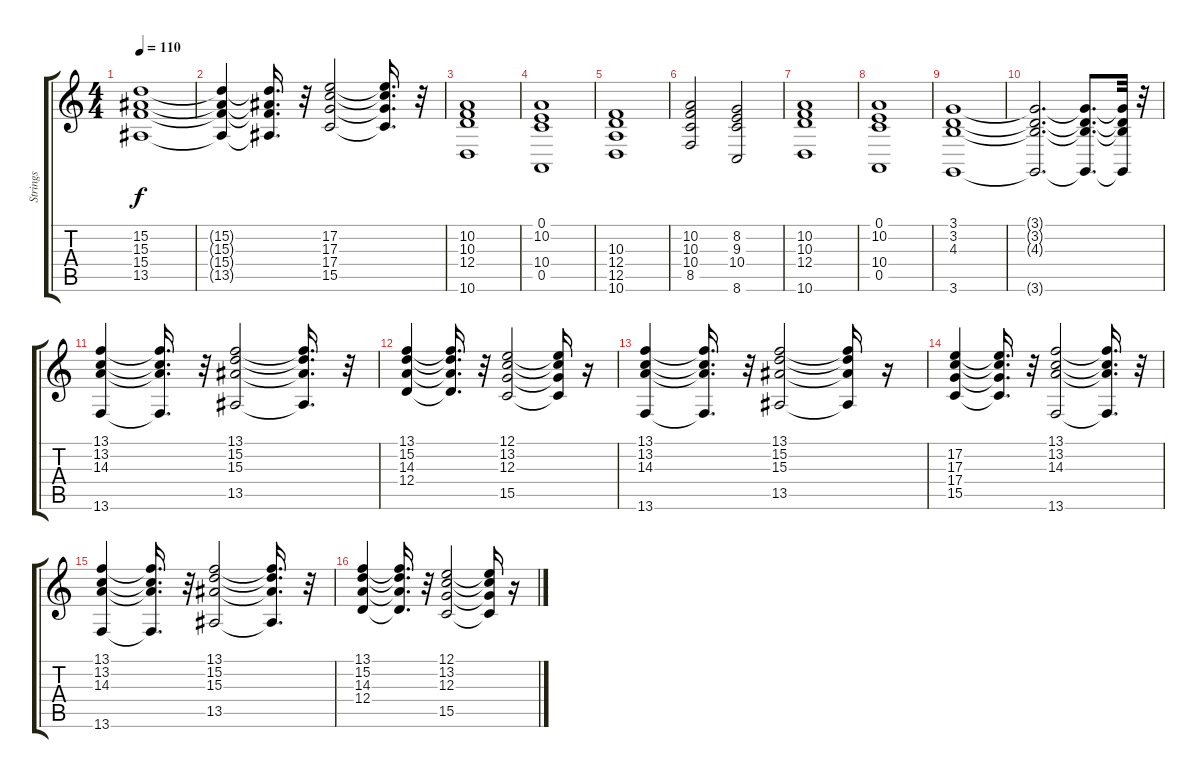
\track ("Strings             " "Strings   ") {instrument stringensemble1}
\staff {score tabs}
\tuning (E4 B3 G3 D3 A2 E2) {hide}
\ts (4 4)
\tempo 110
\clef g2
\ks c
(15.2 15.3 15.4 13.5).1{dy f} |
(15.2{t} 15.3{t} 15.4{t} 13.5{t}).4 (15.2{t} 15.3{t} 15.4{t} 13.5{t}).16{d} r.32 (17.2 17.3 17.4 15.5).2 (17.2{t} 17.3{t} 17.4{t} 15.5{t}).16{d} r.32 |
(10.2 10.3 12.4 10.6).1 |
(0.1 10.2 10.4 0.5).1 |
(10.3 12.4 12.5 10.6).1 |
(10.2 10.3 10.4 8.5).2 (8.2 9.3 10.4 8.6).2 |
(10.2 10.3 12.4 10.6).1 |
(0.1 10.2 10.4 0.5).1 |
(3.1 3.2 4.3 3.6).1 |
(3.1{t} 3.2{t} 4.3{t} 3.6{t}).2{d} (3.1{t} 3.2{t} 4.3{t} 3.6{t}).8{d} (3.1{t} 3.2{t} 4.3{t} 3.6{t}).32 r.32 |
(13.1 13.2 14.3 13.6).4 (13.1{t} 13.2{t} 14.3{t} 13.6{t}).16{d} r.32 (13.1 15.2 15.3 13.5).2 (13.1{t} 15.2{t} 15.3{t} 13.5{t}).16{d} r.32 |
(13.1 15.2 14.3 12.4).4 (13.1{t} 15.2{t} 14.3{t} 12.4{t}).16{d} r.32 (12.1 13.2 12.3 15.5).2 (12.1{t} 13.2{t} 12.3{t} 15.5{t}).16 r.16 |
(13.1 13.2 14.3 13.6).4 (13.1{t} 13.2{t} 14.3{t} 13.6{t}).16{d} r.32 (13.1 15.2 15.3 13.5).2 (13.1{t} 15.2{t} 15.3{t} 13.5{t}).16 r.16 |
(17.2 17.3 17.4 15.5).4 (17.2{t} 17.3{t} 17.4{t} 15.5{t}).16{d} r.32 (13.1 13.2 14.3 13.6).2 (13.1{t} 13.2{t} 14.3{t} 13.6{t}).16{d} r.32 |
(13.1 13.2 14.3 13.6).4 (13.1{t} 13.2{t} 14.3{t} 13.6{t}).16{d} r.32 (13.1 15.2 15.3 13.5).2 (13.1{t} 15.2{t} 15.3{t} 13.5{t}).16{d} r.32 |
(13.1 15.2 14.3 12.4).4 (13.1{t} 15.2{t} 14.3{t} 12.4{t}).16{d} r.32 (12.1 13.2 12.3 15.5).2 (12.1{t} 13.2{t} 12.3{t} 15.5{t}).16 r.16
